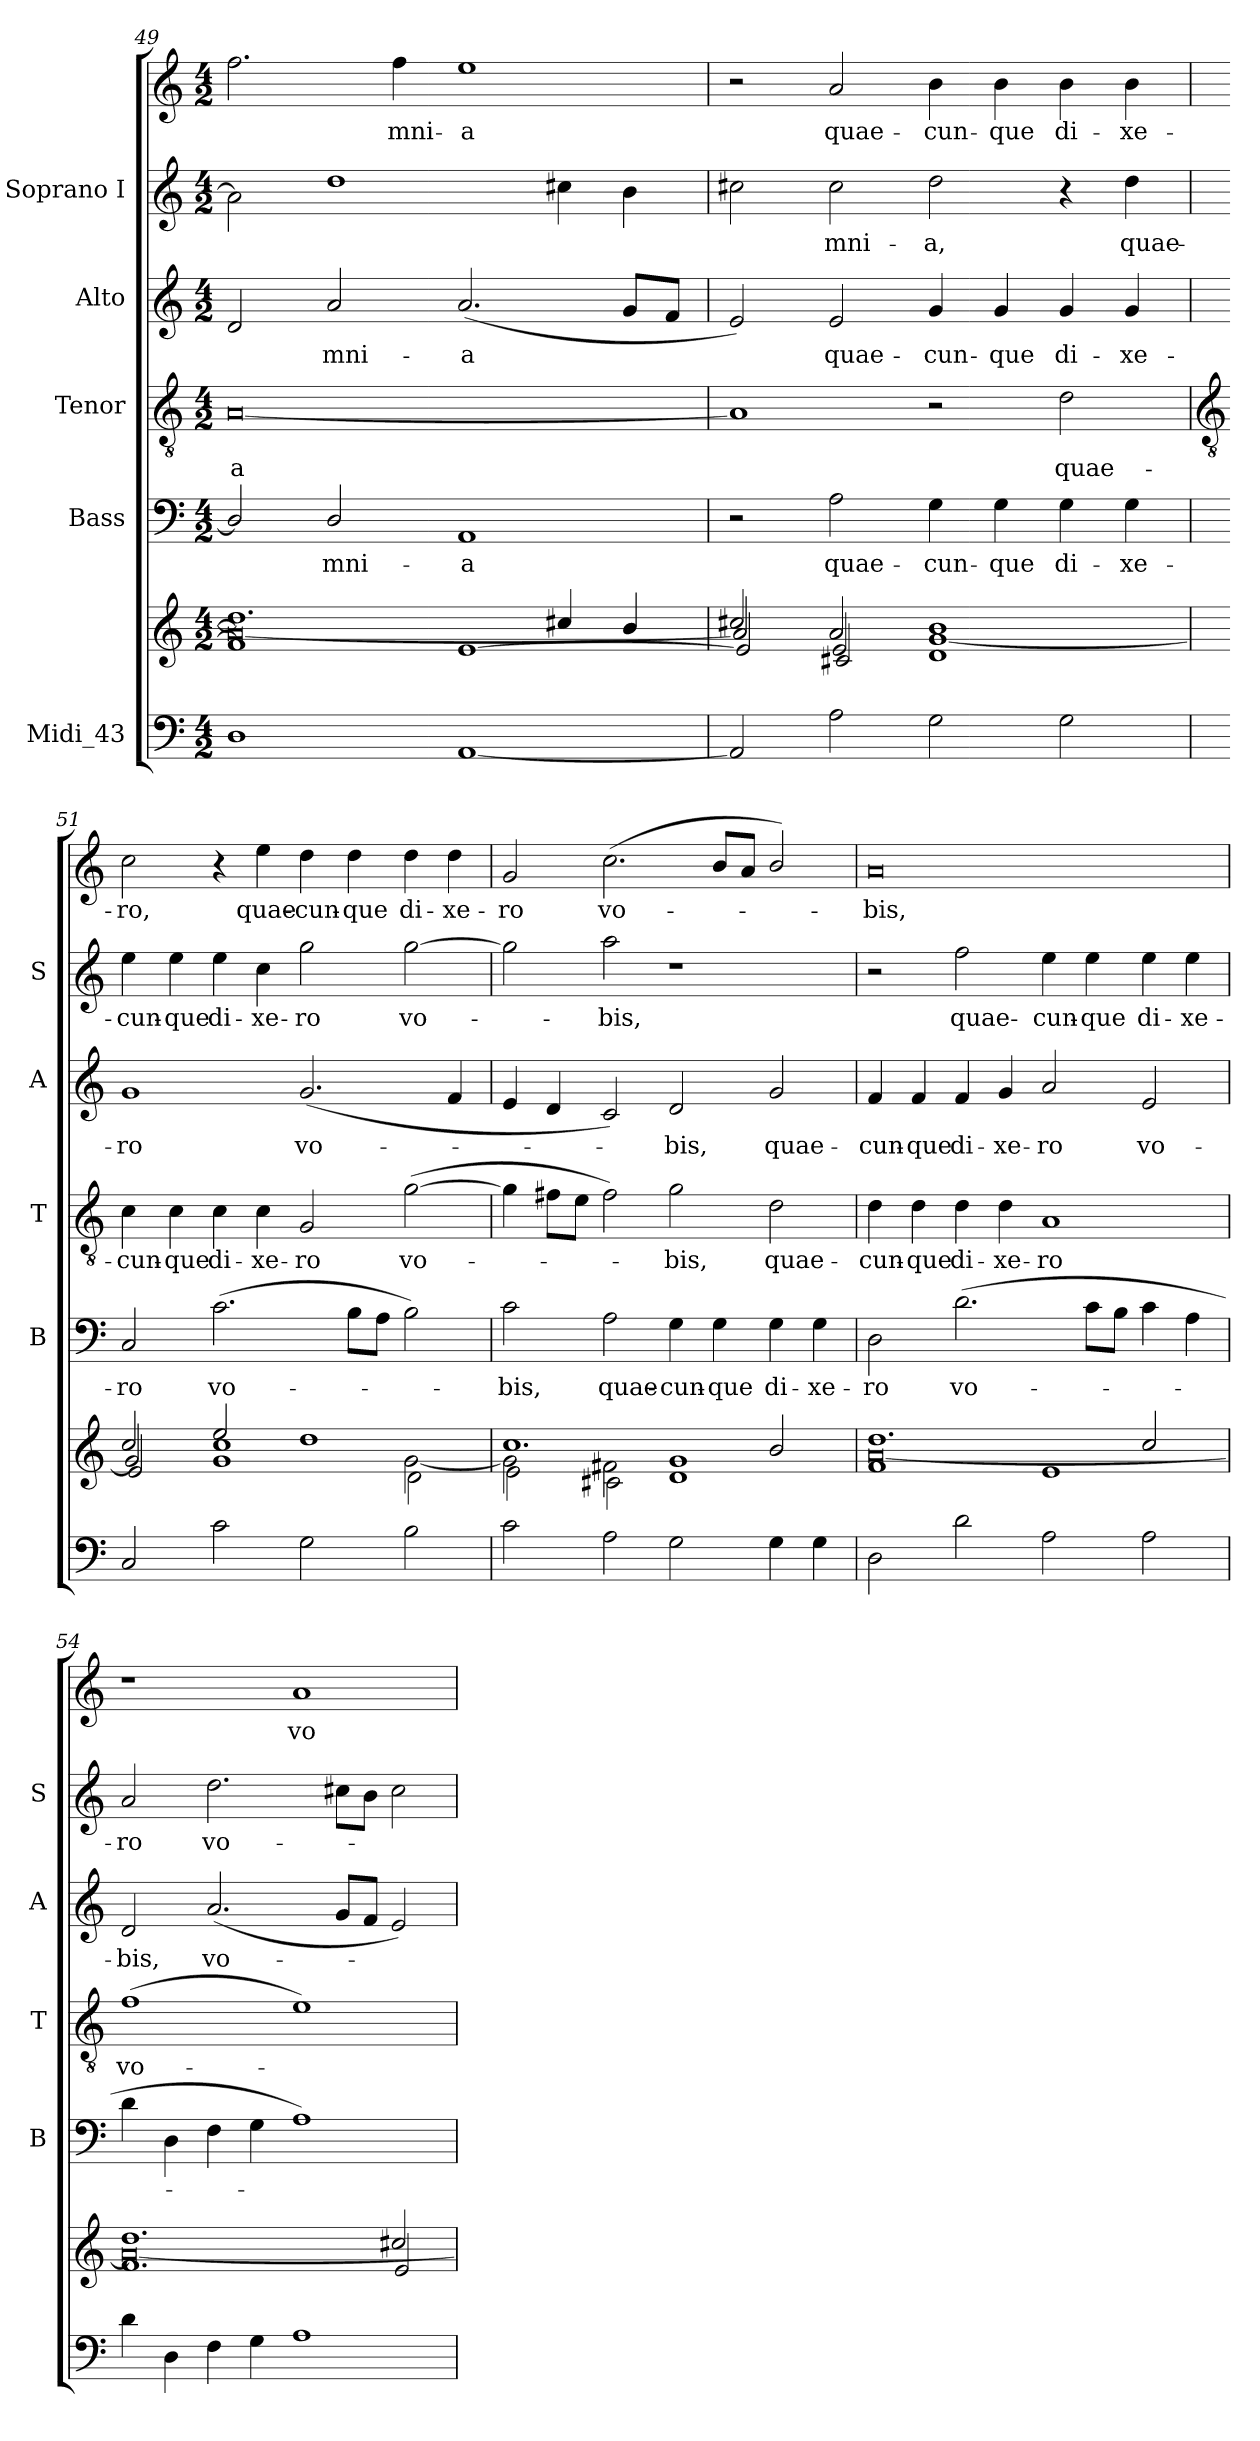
**kern	**kern	**kern	**text	**kern	**text	**kern	**text	**kern	**text	**kern	**text
*part5	*part5	*part4	*part4	*part3	*part3	*part2	*part2	*part1	*part1	*part1	*part1
*staff7	*staff6	*staff5	*staff5	*staff4	*staff4	*staff3	*staff3	*staff2	*staff2	*staff1	*staff1
*I"Midi_43	*	*I"Bass	*	*I"Tenor	*	*I"Alto	*	*I"Soprano I	*	*	*
*	*	*I'B	*	*I'T	*	*I'A	*	*I'S	*	*	*
*clefF4	*clefG2	*clefF4	*	*clefGv2	*	*clefG2	*	*clefG2	*	*clefG2	*
*k[]	*k[]	*k[]	*	*k[]	*	*k[]	*	*k[]	*	*k[]	*
*C:	*C:	*C:	*	*C:	*	*C:	*	*C:	*	*C:	*
*M4/2	*M4/2	*M4/2	*	*M4/2	*	*M4/2	*	*M4/2	*	*M4/2	*
=49	=49	=49	=49	=49	=49	=49	=49	=49	=49	=49	=49
*	*^	*	*	*	*	*	*	*	*	*	*
*	*	*^	*	*	*	*	*	*	*	*	*	*
!	!	!	!	!	!	!	!LO:LY:b	!	!	!	!	!	!
1D	1.dd/]	0a\_	1f\]	2D/]	.	[0A	-a	2d	.	2a\]	.	2.ff	.
!	!	!	!	!	!LO:LY:b	!	!	!	!LO:LY:b	!	!	!	!
.	.	.	.	2D/	mni-	.	.	2a	mni-	1dd	.	.	.
!	!	!	!	!	!	!	!	!	!	!	!	!	!LO:LY:b
.	.	.	.	.	.	.	.	.	.	.	.	4ff	mni-
!	!	!	!	!	!LO:LY:b	!	!	!	!LO:LY:b	!	!	!	!LO:LY:b
[1AA	.	.	[1e\	1AA	-a	.	.	(<2.a	-a	.	.	1ee	-a
.	4cc#X/	.	.	.	.	.	.	.	.	4cc#X	.	.	.
.	4b/	.	.	.	.	.	.	8gL	.	4b	.	.	.
.	.	.	.	.	.	.	.	8fJ	.	.	.	.	.
=50	=50	=50	=50	=50	=50	=50	=50	=50	=50	=50	=50	=50	=50
2AA]	2cc#X/	2a/]	2e/]	2r	.	1A]	.	2e)	.	2cc#X	.	2r	.
!	!	!	!	!	!LO:LY:b	!	!	!	!LO:LY:b	!	!LO:LY:b	!	!LO:LY:b
2A	2a/	2e/	2c#X/	2A	quae-	.	.	2e	quae-	2cc#	-mni-	2a	quae-
!	!	!	!	!	!LO:LY:b	!	!	!	!LO:LY:b	!	!LO:LY:b	!	!LO:LY:b
2G	1b/	[1g\	1d\	4G	-cun-	2r	.	4g	-cun-	2dd	-a,	4b	-cun-
!	!	!	!	!	!LO:LY:b	!	!	!	!LO:LY:b	!	!	!	!LO:LY:b
.	.	.	.	4G	-que	.	.	4g	-que	.	.	4b	-que
!	!	!	!	!	!LO:LY:b	!	!LO:LY:b	!	!LO:LY:b	!	!	!	!LO:LY:b
2G	.	.	.	4G	di-	2d	quae-	4g	di-	4r	.	4b	di-
!	!	!	!	!	!LO:LY:b	!	!	!	!LO:LY:b	!	!LO:LY:b	!	!LO:LY:b
.	.	.	.	4G	-xe-	.	.	4g	-xe-	4dd	quae-	4b	-xe-
!!LO:LB:g=z
=51	=51	=51	=51	=51	=51	=51	=51	=51	=51	=51	=51	=51	=51
*	*	*	*	*	*	*clefGv2	*	*	*	*	*	*	*
!	!	!	!	!	!LO:LY:b	!	!LO:LY:b	!	!LO:LY:b	!	!LO:LY:b	!	!LO:LY:b
2C	2cc/	2g/]	2e/	2C	-ro	4c	-cun-	1g	-ro	4ee	-cun-	2cc	-ro,
!	!	!	!	!	!	!	!LO:LY:b	!	!	!	!LO:LY:b	!	!
.	.	.	.	.	.	4c	-que	.	.	4ee	-que	.	.
!	!	!	!	!	!LO:LY:b	!	!LO:LY:b	!	!	!	!LO:LY:b	!	!
2c	2ee/	1cc\	1g\	(>2.c	vo-	4c	di-	.	.	4ee	di-	4r	.
!	!	!	!	!	!	!	!LO:LY:b	!	!	!	!LO:LY:b	!	!LO:LY:b
.	.	.	.	.	.	4c	-xe-	.	.	4cc	-xe-	4ee	quae-
!	!	!	!	!	!	!	!LO:LY:b	!	!LO:LY:b	!	!LO:LY:b	!	!LO:LY:b
2G	1dd/	.	.	.	.	2G	-ro	(<2.g	vo-	2gg	-ro	4dd	-cun-
!	!	!	!	!	!	!	!	!	!	!	!	!	!LO:LY:b
.	.	.	.	8BL	.	.	.	.	.	.	.	4dd	-que
.	.	.	.	8AJ	.	.	.	.	.	.	.	.	.
!	!	!	!	!	!	!	!LO:LY:b	!	!	!	!LO:LY:b	!	!LO:LY:b
2B	.	[2g\	2d\	2B)	.	(>[2g	vo-	.	.	[2gg	vo-	4dd	di-
!	!	!	!	!	!	!	!	!	!	!	!	!	!LO:LY:b
.	.	.	.	.	.	.	.	4f	.	.	.	4dd	-xe-
=52	=52	=52	=52	=52	=52	=52	=52	=52	=52	=52	=52	=52	=52
!	!	!	!	!	!LO:LY:b	!	!	!	!	!	!	!	!LO:LY:b
2c	1.cc/	2g\]	2e\	2c	bis,	4g]	.	4e	.	2gg]	.	2g	ro
.	.	.	.	.	.	8f#XL	.	4d	.	.	.	.	.
.	.	.	.	.	.	8eJ	.	.	.	.	.	.	.
!	!	!	!	!	!LO:LY:b	!	!	!	!	!	!LO:LY:b	!	!LO:LY:b
2A	.	2f#X\	2c#X\	2A	quae-	2f#)	.	2c)	.	2aa	bis,	(<2.cc	vo-
!	!	!	!	!	!LO:LY:b	!	!LO:LY:b	!	!LO:LY:b	!	!	!	!
2G	.	1g\	1d\	4G	-cun-	2g	bis,	2d	bis,	1r	.	.	.
!	!	!	!	!	!LO:LY:b	!	!	!	!	!	!	!	!
.	.	.	.	4G	-que	.	.	.	.	.	.	8bL	.
.	.	.	.	.	.	.	.	.	.	.	.	8aJ	.
!	!	!	!	!	!LO:LY:b	!	!LO:LY:b	!	!LO:LY:b	!	!	!	!
4G	2b/	.	.	4G	di-	2d	quae-	2g	quae-	.	.	2b/)	.
!	!	!	!	!	!LO:LY:b	!	!	!	!	!	!	!	!
4G	.	.	.	4G	-xe-	.	.	.	.	.	.	.	.
=53	=53	=53	=53	=53	=53	=53	=53	=53	=53	=53	=53	=53	=53
!	!	!	!	!	!LO:LY:b	!	!LO:LY:b	!	!LO:LY:b	!	!	!	!LO:LY:b
2D	1.dd/	[0a\	1f\	2D	-ro	4d	-cun-	4f	-cun-	2r	.	0a	bis,
!	!	!	!	!	!	!	!LO:LY:b	!	!LO:LY:b	!	!	!	!
.	.	.	.	.	.	4d	-que	4f	-que	.	.	.	.
!	!	!	!	!	!LO:LY:b	!	!LO:LY:b	!	!LO:LY:b	!	!LO:LY:b	!	!
2d	.	.	.	(>2.d	vo-	4d	di-	4f	di-	2ff	quae-	.	.
!	!	!	!	!	!	!	!LO:LY:b	!	!LO:LY:b	!	!	!	!
.	.	.	.	.	.	4d	-xe-	4g	-xe-	.	.	.	.
!	!	!	!	!	!	!	!LO:LY:b	!	!LO:LY:b	!	!LO:LY:b	!	!
2A	.	.	1e\	.	.	1A	-ro	2a	-ro	4ee	-cun-	.	.
!	!	!	!	!	!	!	!	!	!	!	!LO:LY:b	!	!
.	.	.	.	8cL	.	.	.	.	.	4ee	-que	.	.
.	.	.	.	8BJ	.	.	.	.	.	.	.	.	.
!	!	!	!	!	!	!	!	!	!LO:LY:b	!	!LO:LY:b	!	!
2A	2cc/	.	.	4c	.	.	.	2e	vo-	4ee	di-	.	.
!	!	!	!	!	!	!	!	!	!	!	!LO:LY:b	!	!
.	.	.	.	4A	.	.	.	.	.	4ee	-xe-	.	.
=54	=54	=54	=54	=54	=54	=54	=54	=54	=54	=54	=54	=54	=54
!	!	!	!	!	!	!	!LO:LY:b	!	!LO:LY:b	!	!LO:LY:b	!	!
4d	1.dd/	0a\_	1.f\	4d	.	(>1f	vo-	2d	-bis,	2a	-ro	1r	.
4D	.	.	.	4D	.	.	.	.	.	.	.	.	.
!	!	!	!	!	!	!	!	!	!LO:LY:b	!	!LO:LY:b	!	!
4F	.	.	.	4F	.	.	.	(<2.a	vo-	2.dd	vo-	.	.
4G	.	.	.	4G	.	.	.	.	.	.	.	.	.
!	!	!	!	!	!	!	!	!	!	!	!	!	!LO:LY:b
1A	.	.	.	1A)	.	1e)	.	.	.	.	.	1a	-vo-
.	.	.	.	.	.	.	.	8gL	.	8cc#XL	.	.	.
.	.	.	.	.	.	.	.	8fJ	.	8bJ	.	.	.
.	2cc#X/	.	2e/	.	.	.	.	2e)	.	2cc#	.	.	.
*	*v	*v	*v	*	*	*	*	*	*	*	*	*	*
=	=	=	=	=	=	=	=	=	=	=	=
*-	*-	*-	*-	*-	*-	*-	*-	*-	*-	*-	*-
